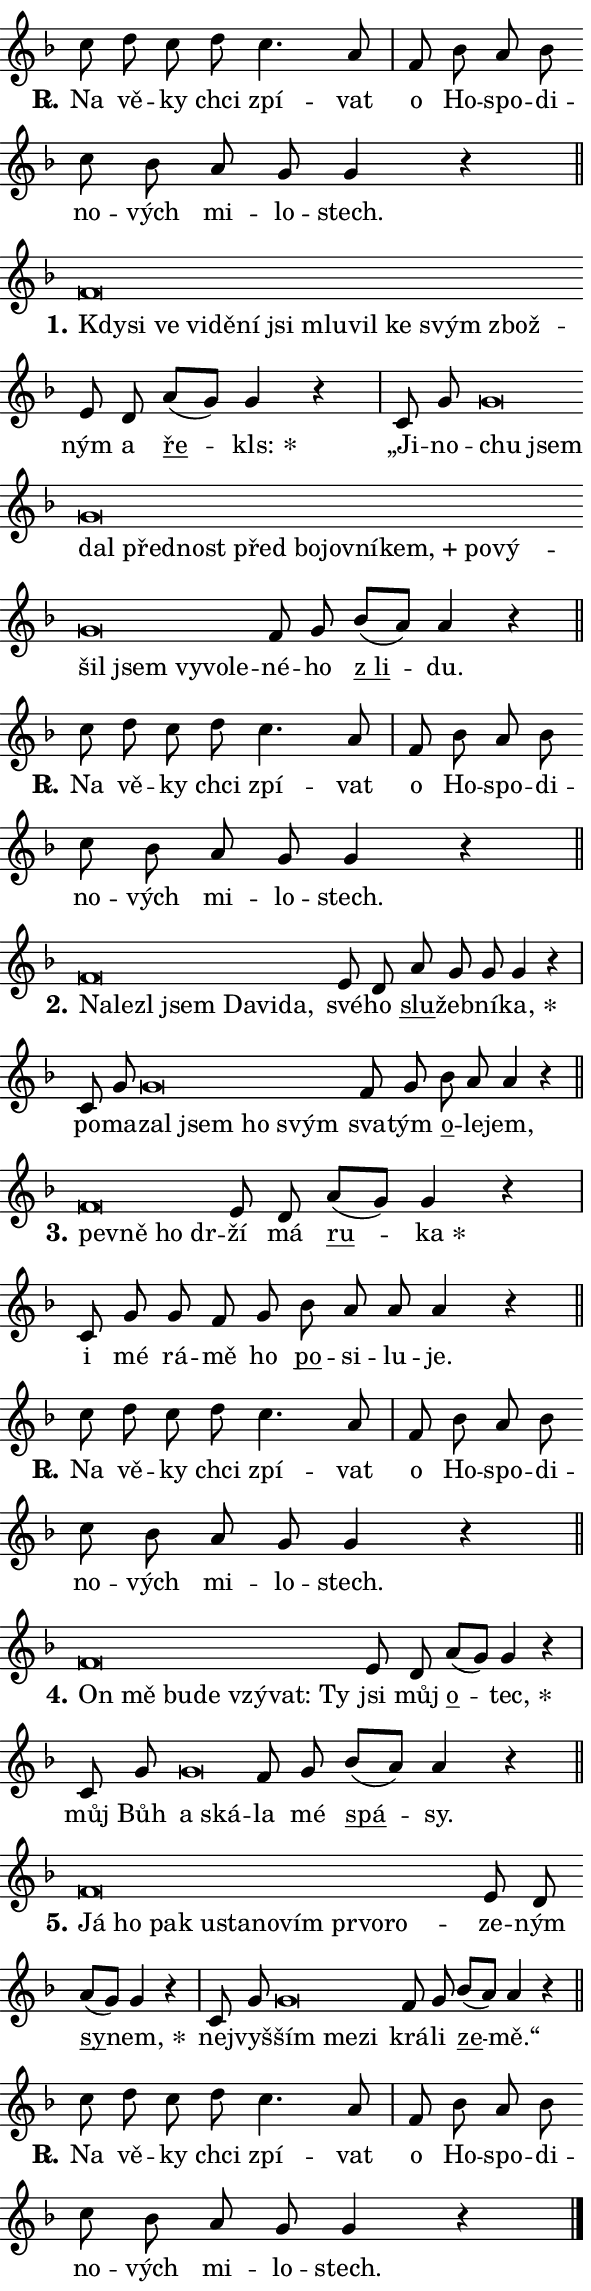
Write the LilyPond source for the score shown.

\version "2.24.0"
\header { tagline = "" }
\paper {
  indent = 0\cm
  top-margin = 0\cm
  right-margin = 0.13\cm % to fit lyric hyphens
  bottom-margin = 0\cm
  left-margin = 0\cm
  paper-width = 10\cm
  page-breaking = #ly:one-page-breaking
  system-system-spacing.basic-distance = #11
  score-system-spacing.basic-distance = #11
  ragged-last = ##f
}


%% Author: Thomas Morley
%% https://lists.gnu.org/archive/html/lilypond-user/2020-05/msg00002.html
#(define (line-position grob)
"Returns position of @var[grob} in current system:
   @code{'start}, if at first time-step
   @code{'end}, if at last time-step
   @code{'middle} otherwise
"
  (let* ((col (ly:item-get-column grob))
         (ln (ly:grob-object col 'left-neighbor))
         (rn (ly:grob-object col 'right-neighbor))
         (col-to-check-left (if (ly:grob? ln) ln col))
         (col-to-check-right (if (ly:grob? rn) rn col))
         (break-dir-left
           (and
             (ly:grob-property col-to-check-left 'non-musical #f)
             (ly:item-break-dir col-to-check-left)))
         (break-dir-right
           (and
             (ly:grob-property col-to-check-right 'non-musical #f)
             (ly:item-break-dir col-to-check-right))))
        (cond ((eqv? 1 break-dir-left) 'start)
              ((eqv? -1 break-dir-right) 'end)
              (else 'middle))))

#(define (tranparent-at-line-position vctor)
  (lambda (grob)
  "Relying on @code{line-position} select the relevant enry from @var{vctor}.
Used to determine transparency,"
    (case (line-position grob)
      ((end) (not (vector-ref vctor 0)))
      ((middle) (not (vector-ref vctor 1)))
      ((start) (not (vector-ref vctor 2))))))

noteHeadBreakVisibility =
#(define-music-function (break-visibility)(vector?)
"Makes @code{NoteHead}s transparent relying on @var{break-visibility}"
#{
  \override NoteHead.transparent =
    #(tranparent-at-line-position break-visibility)
#})

#(define delete-ledgers-for-transparent-note-heads
  (lambda (grob)
    "Reads whether a @code{NoteHead} is transparent.
If so this @code{NoteHead} is removed from @code{'note-heads} from
@var{grob}, which is supposed to be @code{LedgerLineSpanner}.
As a result ledgers are not printed for this @code{NoteHead}"
    (let* ((nhds-array (ly:grob-object grob 'note-heads))
           (nhds-list
             (if (ly:grob-array? nhds-array)
                 (ly:grob-array->list nhds-array)
                 '()))
           ;; Relies on the transparent-property being done before
           ;; Staff.LedgerLineSpanner.after-line-breaking is executed.
           ;; This is fragile ...
           (to-keep
             (remove
               (lambda (nhd)
                 (ly:grob-property nhd 'transparent #f))
               nhds-list)))
      ;; TODO find a better method to iterate over grob-arrays, similiar
      ;; to filter/remove etc for lists
      ;; For now rebuilt from scratch
      (set! (ly:grob-object grob 'note-heads)  '())
      (for-each
        (lambda (nhd)
          (ly:pointer-group-interface::add-grob grob 'note-heads nhd))
        to-keep))))

squashNotes = {
  \override NoteHead.X-extent = #'(-0.2 . 0.2)
  \override NoteHead.Y-extent = #'(-0.75 . 0)
  \override NoteHead.stencil =
    #(lambda (grob)
       (let ((pos (ly:grob-property grob 'staff-position)))
         (begin
           (if (< pos -7) (display "ERROR: Lower brevis then expected\n") (display ""))
           (if (<= pos -6) ly:text-interface::print ly:note-head::print))))
}
unSquashNotes = {
  \revert NoteHead.X-extent
  \revert NoteHead.Y-extent
  \revert NoteHead.stencil
}

hideNotes = \noteHeadBreakVisibility #begin-of-line-visible
unHideNotes = \noteHeadBreakVisibility #all-visible

% work-around for resetting accidentals
% https://lilypond.org/doc/v2.23/Documentation/notation/displaying-rhythms#unmetered-music
cadenzaMeasure = {
  \cadenzaOff
  \partial 1024 s1024
  \cadenzaOn
}

#(define-markup-command (accent layout props text) (markup?)
  "Underline accented syllable"
  (interpret-markup layout props
    #{\markup \override #'(offset . 4.3) \underline { #text }#}))

responsum = \markup \concat {
  "R" \hspace #-1.05 \path #0.1 #'((moveto 0 0.07) (lineto 0.9 0.8)) \hspace #0.05 "."
}

spaceSize = #0.6828661417322834 % exact space size for TeX Gyre Schola

\layout {
  \context {
    \Staff
    \remove "Time_signature_engraver"
    \override LedgerLineSpanner.after-line-breaking = #delete-ledgers-for-transparent-note-heads
  }
  \context {
    \Lyrics {
      \override LyricSpace.minimum-distance = \spaceSize
      \override LyricText.font-name = #"TeX Gyre Schola"
      \override LyricText.font-size = 1
      \override StanzaNumber.font-name = #"TeX Gyre Schola Bold"
      \override StanzaNumber.font-size = 1
    }
  }
  \context {
    \Score 
    \override NoteHead.text =
      #(lambda (grob) 
        (let ((pos (ly:grob-property grob 'staff-position)))
          #{\markup {
            \combine
              \halign #-0.55 \raise #(if (= pos -6) 0 0.5) \override #'(thickness . 2) \draw-line #'(3.2 . 0)
              \musicglyph "noteheads.sM1"
          }#}))
  }
}

% magnetic-lyrics.ily
%
%   written by
%     Jean Abou Samra <jean@abou-samra.fr>
%     Werner Lemberg <wl@gnu.org>
%
%   adapted by
%     Jiri Hon <jiri.hon@gmail.com>
%
% Version 2022-Apr-15

% https://www.mail-archive.com/lilypond-user@gnu.org/msg149350.html

#(define (Left_hyphen_pointer_engraver context)
   "Collect syllable-hyphen-syllable occurrences in lyrics and store
them in properties.  This engraver only looks to the left.  For
example, if the lyrics input is @code{foo -- bar}, it does the
following.

@itemize @bullet
@item
Set the @code{text} property of the @code{LyricHyphen} grob between
@q{foo} and @q{bar} to @code{foo}.

@item
Set the @code{left-hyphen} property of the @code{LyricText} grob with
text @q{foo} to the @code{LyricHyphen} grob between @q{foo} and
@q{bar}.
@end itemize

Use this auxiliary engraver in combination with the
@code{lyric-@/text::@/apply-@/magnetic-@/offset!} hook."
   (let ((hyphen #f)
         (text #f))
     (make-engraver
      (acknowledgers
       ((lyric-syllable-interface engraver grob source-engraver)
        (set! text grob)))
      (end-acknowledgers
       ((lyric-hyphen-interface engraver grob source-engraver)
        ;(when (not (grob::has-interface grob 'lyric-space-interface))
          (set! hyphen grob)));)
      ((stop-translation-timestep engraver)
       (when (and text hyphen)
         (ly:grob-set-object! text 'left-hyphen hyphen))
       (set! text #f)
       (set! hyphen #f)))))

#(define (lyric-text::apply-magnetic-offset! grob)
   "If the space between two syllables is less than the value in
property @code{LyricText@/.details@/.squash-threshold}, move the right
syllable to the left so that it gets concatenated with the left
syllable.

Use this function as a hook for
@code{LyricText@/.after-@/line-@/breaking} if the
@code{Left_@/hyphen_@/pointer_@/engraver} is active."
   (let ((hyphen (ly:grob-object grob 'left-hyphen #f)))
     (when hyphen
       (let ((left-text (ly:spanner-bound hyphen LEFT)))
         (when (grob::has-interface left-text 'lyric-syllable-interface)
           (let* ((common (ly:grob-common-refpoint grob left-text X))
                  (this-x-ext (ly:grob-extent grob common X))
                  (left-x-ext
                   (begin
                     ;; Trigger magnetism for left-text.
                     (ly:grob-property left-text 'after-line-breaking)
                     (ly:grob-extent left-text common X)))
                  ;; `delta` is the gap width between two syllables.
                  (delta (- (interval-start this-x-ext)
                            (interval-end left-x-ext)))
                  (details (ly:grob-property grob 'details))
                  (threshold (assoc-get 'squash-threshold details 0.2)))
             (when (< delta threshold)
               (let* (;; We have to manipulate the input text so that
                      ;; ligatures crossing syllable boundaries are not
                      ;; disabled.  For languages based on the Latin
                      ;; script this is essentially a beautification.
                      ;; However, for non-Western scripts it can be a
                      ;; necessity.
                      (lt (ly:grob-property left-text 'text))
                      (rt (ly:grob-property grob 'text))
                      (is-space (grob::has-interface hyphen 'lyric-space-interface))
                      (space (if is-space " " ""))
                      (extra-delta (if is-space spaceSize 0))
                      ;; Append new syllable.
                      (ltrt-space (if (and (string? lt) (string? rt))
                                (string-append lt space rt)
                                (make-concat-markup (list lt space rt))))
                      ;; Right-align `ltrt` to the right side.
                      (ltrt-space-markup (grob-interpret-markup
                               grob
                               (make-translate-markup
                                (cons (interval-length this-x-ext) 0)
                                (make-right-align-markup ltrt-space)))))
                 (begin
                   ;; Don't print `left-text`.
                   (ly:grob-set-property! left-text 'stencil #f)
                   ;; Set text and stencil (which holds all collected
                   ;; syllables so far) and shift it to the left.
                   (ly:grob-set-property! grob 'text ltrt-space)
                   (ly:grob-set-property! grob 'stencil ltrt-space-markup)
                   (ly:grob-translate-axis! grob (- (- delta extra-delta)) X))))))))))


#(define (lyric-hyphen::displace-bounds-first grob)
   ;; Make very sure this callback isn't triggered too early.
   (let ((left (ly:spanner-bound grob LEFT))
         (right (ly:spanner-bound grob RIGHT)))
     (ly:grob-property left 'after-line-breaking)
     (ly:grob-property right 'after-line-breaking)
     (ly:lyric-hyphen::print grob)))

squashThreshold = #0.4

\layout {
  \context {
    \Lyrics
    \consists #Left_hyphen_pointer_engraver
    \override LyricText.after-line-breaking =
      #lyric-text::apply-magnetic-offset!
    \override LyricHyphen.stencil = #lyric-hyphen::displace-bounds-first
    \override LyricText.details.squash-threshold = \squashThreshold
    \override LyricHyphen.minimum-distance = 0
    \override LyricHyphen.minimum-length = \squashThreshold
  }
}

squashText = \override LyricText.details.squash-threshold = 9999
unSquashText = \override LyricText.details.squash-threshold = \squashThreshold

leftText = \override LyricText.self-alignment-X = #LEFT
unLeftText = \revert LyricText.self-alignment-X

starOffset = #(lambda (grob) 
                (let ((x_offset (ly:self-alignment-interface::aligned-on-x-parent grob)))
                  (if (= x_offset 0) 0 (+ x_offset 1.2))))

star = #(define-music-function (syllable)(string?)
"Append star separator at the end of a syllable"
#{
  \once \override LyricText.X-offset = #starOffset
  \lyricmode { \markup {
    #syllable
    \override #'((font-name . "TeX Gyre Schola Bold")) \hspace #0.2 \lower #0.65 \larger "*"
  } }
#})

starAccent = #(define-music-function (syllable)(string?)
"Append star separator at the end of a syllable and make accent"
#{
  \once \override LyricText.X-offset = #starOffset
  \lyricmode { \markup {
    \accent #syllable
    \override #'((font-name . "TeX Gyre Schola Bold")) \hspace #0.2 \lower #0.65 \larger "*"
  } }
#})

breath = #(define-music-function (syllable)(string?)
"Append breathing indicator at the end of a syllable"
#{
  \lyricmode { \markup { #syllable "+" } }
#})

optionalBreath = #(define-music-function (syllable)(string?)
"Append optional breathing indicator at the end of a syllable"
#{
  \lyricmode { \markup { #syllable "(+)" } }
#})


\score {
    <<
        \new Voice = "melody" { \cadenzaOn \key f \major \relative { c''8 d c d c4. a8 \cadenzaMeasure \bar "|" f bes a bes \bar "" c bes \bar "" a g g4 r \cadenzaMeasure \bar "||" \break } }
        \new Lyrics \lyricsto "melody" { \lyricmode { \set stanza = \responsum
Na vě -- ky chci zpí -- vat o Ho -- spo -- di -- no -- vých mi -- lo -- stech. } }
    >>
    \layout {}
}

\score {
    <<
        \new Voice = "melody" { \cadenzaOn \key f \major \relative { \squashNotes f'\breve*1/16 \hideNotes \breve*1/16 \bar "" \breve*1/16 \bar "" \breve*1/16 \bar "" \breve*1/16 \bar "" \breve*1/16 \bar "" \breve*1/16 \bar "" \breve*1/16 \bar "" \breve*1/16 \bar "" \breve*1/16 \bar "" \breve*1/16 \breve*1/16 \bar "" \unHideNotes \unSquashNotes e8 d \bar "" a'[( g)] g4 r \cadenzaMeasure \bar "|" c,8 g' \bar "" \squashNotes g\breve*1/16 \hideNotes \breve*1/16 \bar "" \breve*1/16 \bar "" \breve*1/16 \bar "" \breve*1/16 \bar "" \breve*1/16 \bar "" \breve*1/16 \bar "" \breve*1/16 \bar "" \breve*1/16 \bar "" \breve*1/16 \bar "" \breve*1/16 \bar "" \breve*1/16 \bar "" \breve*1/16 \bar "" \breve*1/16 \bar "" \breve*1/16 \bar "" \breve*1/16 \breve*1/16 \bar "" \unHideNotes \unSquashNotes f8 g \bar "" bes[( a)] a4 r \cadenzaMeasure \bar "||" \break } }
        \new Lyrics \lyricsto "melody" { \lyricmode { \set stanza = "1."
\leftText Kdy -- \squashText si ve vi -- dě -- ní jsi mlu -- vil ke svým zbož -- \unLeftText \unSquashText ným a \markup \accent ře -- \star kls: „Ji -- no -- \leftText chu \squashText jsem dal před -- nost před bo -- jov -- ní -- \breath "kem," po -- vý -- šil jsem vy -- vo -- le -- \unLeftText \unSquashText né -- ho \markup \accent "z li" -- du. } }
    >>
    \layout {}
}

\score {
    <<
        \new Voice = "melody" { \cadenzaOn \key f \major \relative { c''8 d c d c4. a8 \cadenzaMeasure \bar "|" f bes a bes \bar "" c bes \bar "" a g g4 r \cadenzaMeasure \bar "||" \break } }
        \new Lyrics \lyricsto "melody" { \lyricmode { \set stanza = \responsum
Na vě -- ky chci zpí -- vat o Ho -- spo -- di -- no -- vých mi -- lo -- stech. } }
    >>
    \layout {}
}

\score {
    <<
        \new Voice = "melody" { \cadenzaOn \key f \major \relative { \squashNotes f'\breve*1/16 \hideNotes \breve*1/16 \bar "" \breve*1/16 \bar "" \breve*1/16 \bar "" \breve*1/16 \bar "" \breve*1/16 \breve*1/16 \bar "" \unHideNotes \unSquashNotes e8 d \bar "" a' g g g4 r \cadenzaMeasure \bar "|" c,8 g' \bar "" \squashNotes g\breve*1/16 \hideNotes \breve*1/16 \bar "" \breve*1/16 \breve*1/16 \bar "" \unHideNotes \unSquashNotes f8 g \bar "" bes a a4 r \cadenzaMeasure \bar "||" \break } }
        \new Lyrics \lyricsto "melody" { \lyricmode { \set stanza = "2."
\leftText Na -- \squashText le -- zl jsem Da -- vi -- da, \unLeftText \unSquashText své -- ho \markup \accent slu -- žeb -- ní -- \star ka, po -- ma -- \leftText zal \squashText jsem ho svým \unLeftText \unSquashText sva -- tým \markup \accent o -- le -- jem, } }
    >>
    \layout {}
}

\score {
    <<
        \new Voice = "melody" { \cadenzaOn \key f \major \relative { \squashNotes f'\breve*1/16 \hideNotes \breve*1/16 \bar "" \breve*1/16 \breve*1/16 \bar "" \unHideNotes \unSquashNotes e8 d \bar "" a'[( g)] g4 r \cadenzaMeasure \bar "|" c,8 g' \bar "" g f8 g \bar "" bes a a a4 r \cadenzaMeasure \bar "||" \break } }
        \new Lyrics \lyricsto "melody" { \lyricmode { \set stanza = "3."
\leftText pev -- \squashText ně ho dr -- \unLeftText \unSquashText ží má \markup \accent ru -- \star ka i mé rá -- mě ho \markup \accent po -- si -- lu -- je. } }
    >>
    \layout {}
}

\score {
    <<
        \new Voice = "melody" { \cadenzaOn \key f \major \relative { c''8 d c d c4. a8 \cadenzaMeasure \bar "|" f bes a bes \bar "" c bes \bar "" a g g4 r \cadenzaMeasure \bar "||" \break } }
        \new Lyrics \lyricsto "melody" { \lyricmode { \set stanza = \responsum
Na vě -- ky chci zpí -- vat o Ho -- spo -- di -- no -- vých mi -- lo -- stech. } }
    >>
    \layout {}
}

\score {
    <<
        \new Voice = "melody" { \cadenzaOn \key f \major \relative { \squashNotes f'\breve*1/16 \hideNotes \breve*1/16 \bar "" \breve*1/16 \bar "" \breve*1/16 \bar "" \breve*1/16 \bar "" \breve*1/16 \breve*1/16 \bar "" \unHideNotes \unSquashNotes e8 d \bar "" a'[( g)] g4 r \cadenzaMeasure \bar "|" c,8 g' \bar "" \squashNotes g\breve*1/16 \hideNotes \breve*1/16 \bar "" \unHideNotes \unSquashNotes f8 g \bar "" bes[( a)] a4 r \cadenzaMeasure \bar "||" \break } }
        \new Lyrics \lyricsto "melody" { \lyricmode { \set stanza = "4."
\leftText On \squashText mě bu -- de vzý -- vat: Ty \unLeftText \unSquashText jsi můj \markup \accent o -- \star tec, můj Bůh \leftText a \squashText ská -- \unLeftText \unSquashText la mé \markup \accent spá -- sy. } }
    >>
    \layout {}
}

\score {
    <<
        \new Voice = "melody" { \cadenzaOn \key f \major \relative { \squashNotes f'\breve*1/16 \hideNotes \breve*1/16 \bar "" \breve*1/16 \bar "" \breve*1/16 \bar "" \breve*1/16 \bar "" \breve*1/16 \bar "" \breve*1/16 \bar "" \breve*1/16 \bar "" \breve*1/16 \breve*1/16 \bar "" \unHideNotes \unSquashNotes e8 d \bar "" a'[( g)] g4 r \cadenzaMeasure \bar "|" c,8 g' \bar "" \squashNotes g\breve*1/16 \hideNotes \breve*1/16 \breve*1/16 \bar "" \unHideNotes \unSquashNotes f8 g \bar "" bes[( a)] a4 r \cadenzaMeasure \bar "||" \break } }
        \new Lyrics \lyricsto "melody" { \lyricmode { \set stanza = "5."
\leftText Já \squashText ho pak u -- sta -- no -- vím pr -- vo -- ro -- \unLeftText \unSquashText ze -- ným \markup \accent sy -- \star nem, nej -- vyš -- \leftText ším \squashText me -- zi \unLeftText \unSquashText krá -- li \markup \accent ze -- mě.“ } }
    >>
    \layout {}
}

\score {
    <<
        \new Voice = "melody" { \cadenzaOn \key f \major \relative { c''8 d c d c4. a8 \cadenzaMeasure \bar "|" f bes a bes \bar "" c bes \bar "" a g g4 r \cadenzaMeasure \bar "||" \break } \bar "|." }
        \new Lyrics \lyricsto "melody" { \lyricmode { \set stanza = \responsum
Na vě -- ky chci zpí -- vat o Ho -- spo -- di -- no -- vých mi -- lo -- stech. } }
    >>
    \layout {}
}
